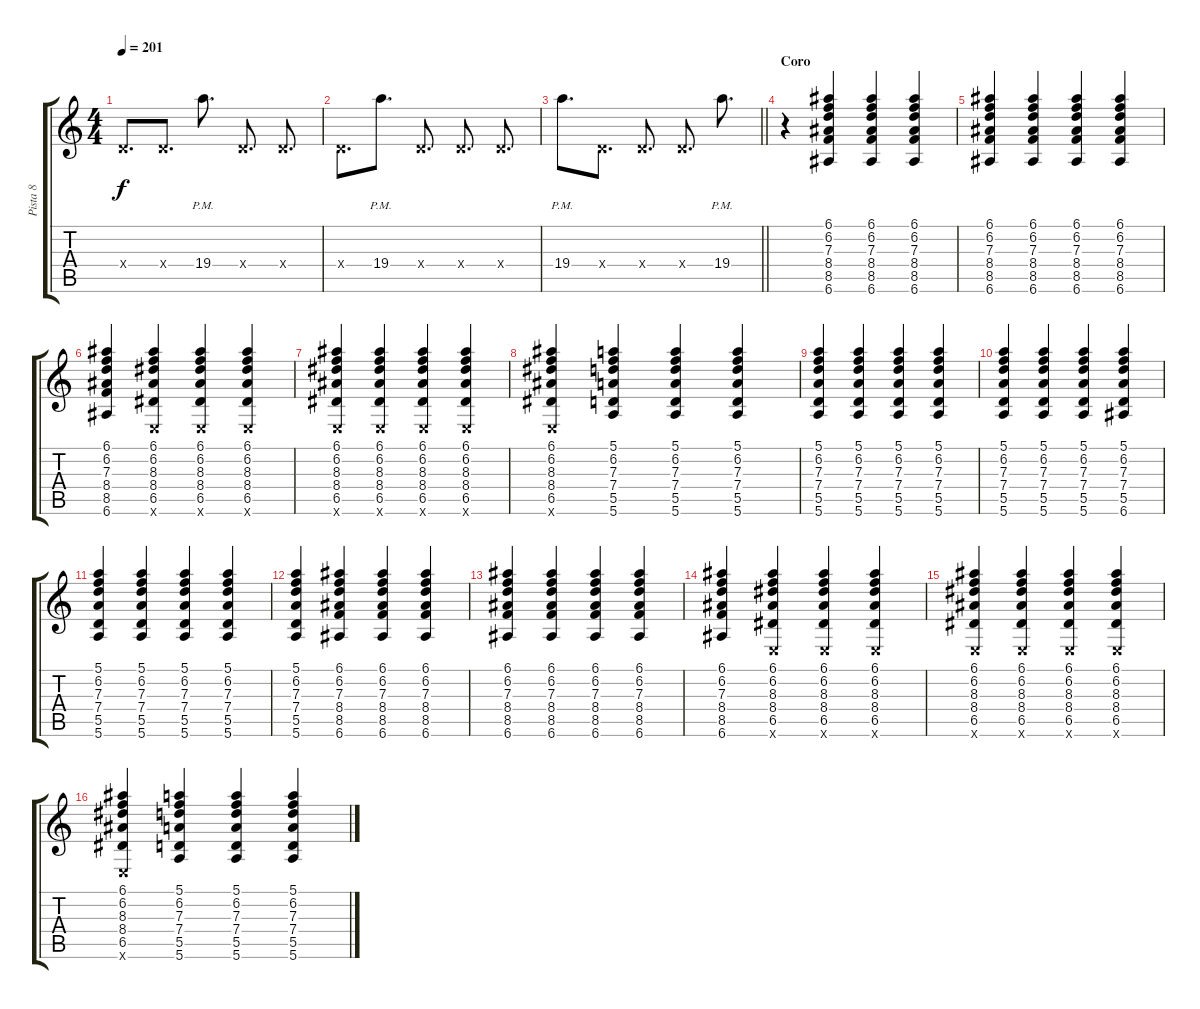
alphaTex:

\track ("Pista 8" "Pista 8") {solo instrument electricguitarclean}
\staff {score tabs}
\tuning (E4 B3 G3 D3 A2 E2) {hide}
\ts (4 4)
\tempo 201
\clef g2
\ks c
0.4{x}.8{d dy f} 0.4{x}.8{d} 19.4{pm}.8{d} 0.4{x}.8{d} 0.4{x}.8{d} |
0.4{x}.8{d} 19.4{pm}.8{d} 0.4{x}.8{d} 0.4{x}.8{d} 0.4{x}.8{d} |
\barLineRight lightlight
19.4{pm}.8{d} 0.4{x}.8{d} 0.4{x}.8{d} 0.4{x}.8{d} 19.4{pm}.8{d} |
\section ("" "Coro")
r.4 (6.1 6.2 7.3 8.4 8.5 6.6).4{volume 3 instrument electricguitarclean} (6.1 6.2 7.3 8.4 8.5 6.6).4 (6.1 6.2 7.3 8.4 8.5 6.6).4 |
(6.1 6.2 7.3 8.4 8.5 6.6).4 (6.1 6.2 7.3 8.4 8.5 6.6).4 (6.1 6.2 7.3 8.4 8.5 6.6).4 (6.1 6.2 7.3 8.4 8.5 6.6).4 |
(6.1 6.2 7.3 8.4 8.5 6.6).4 (6.1 6.2 8.3 8.4 6.5 0.6{x}).4 (6.1 6.2 8.3 8.4 6.5 0.6{x}).4 (6.1 6.2 8.3 8.4 6.5 0.6{x}).4 |
(6.1 6.2 8.3 8.4 6.5 0.6{x}).4 (6.1 6.2 8.3 8.4 6.5 0.6{x}).4 (6.1 6.2 8.3 8.4 6.5 0.6{x}).4 (6.1 6.2 8.3 8.4 6.5 0.6{x}).4 |
(6.1 6.2 8.3 8.4 6.5 0.6{x}).4 (5.1 6.2 7.3 7.4 5.5 5.6).4 (5.1 6.2 7.3 7.4 5.5 5.6).4 (5.1 6.2 7.3 7.4 5.5 5.6).4 |
(5.1 6.2 7.3 7.4 5.5 5.6).4 (5.1 6.2 7.3 7.4 5.5 5.6).4 (5.1 6.2 7.3 7.4 5.5 5.6).4 (5.1 6.2 7.3 7.4 5.5 5.6).4 |
(5.1 6.2 7.3 7.4 5.5 5.6).4 (5.1 6.2 7.3 7.4 5.5 5.6).4 (5.1 6.2 7.3 7.4 5.5 5.6).4 (5.1 6.2 7.3 7.4 5.5 6.6).4 |
(5.1 6.2 7.3 7.4 5.5 5.6).4 (5.1 6.2 7.3 7.4 5.5 5.6).4 (5.1 6.2 7.3 7.4 5.5 5.6).4 (5.1 6.2 7.3 7.4 5.5 5.6).4 |
(5.1 6.2 7.3 7.4 5.5 5.6).4 (6.1 6.2 7.3 8.4 8.5 6.6).4 (6.1 6.2 7.3 8.4 8.5 6.6).4 (6.1 6.2 7.3 8.4 8.5 6.6).4 |
(6.1 6.2 7.3 8.4 8.5 6.6).4 (6.1 6.2 7.3 8.4 8.5 6.6).4 (6.1 6.2 7.3 8.4 8.5 6.6).4 (6.1 6.2 7.3 8.4 8.5 6.6).4 |
(6.1 6.2 7.3 8.4 8.5 6.6).4 (6.1 6.2 8.3 8.4 6.5 0.6{x}).4 (6.1 6.2 8.3 8.4 6.5 0.6{x}).4 (6.1 6.2 8.3 8.4 6.5 0.6{x}).4 |
(6.1 6.2 8.3 8.4 6.5 0.6{x}).4 (6.1 6.2 8.3 8.4 6.5 0.6{x}).4 (6.1 6.2 8.3 8.4 6.5 0.6{x}).4 (6.1 6.2 8.3 8.4 6.5 0.6{x}).4 |
(6.1 6.2 8.3 8.4 6.5 0.6{x}).4 (5.1 6.2 7.3 7.4 5.5 5.6).4 (5.1 6.2 7.3 7.4 5.5 5.6).4 (5.1 6.2 7.3 7.4 5.5 5.6).4
